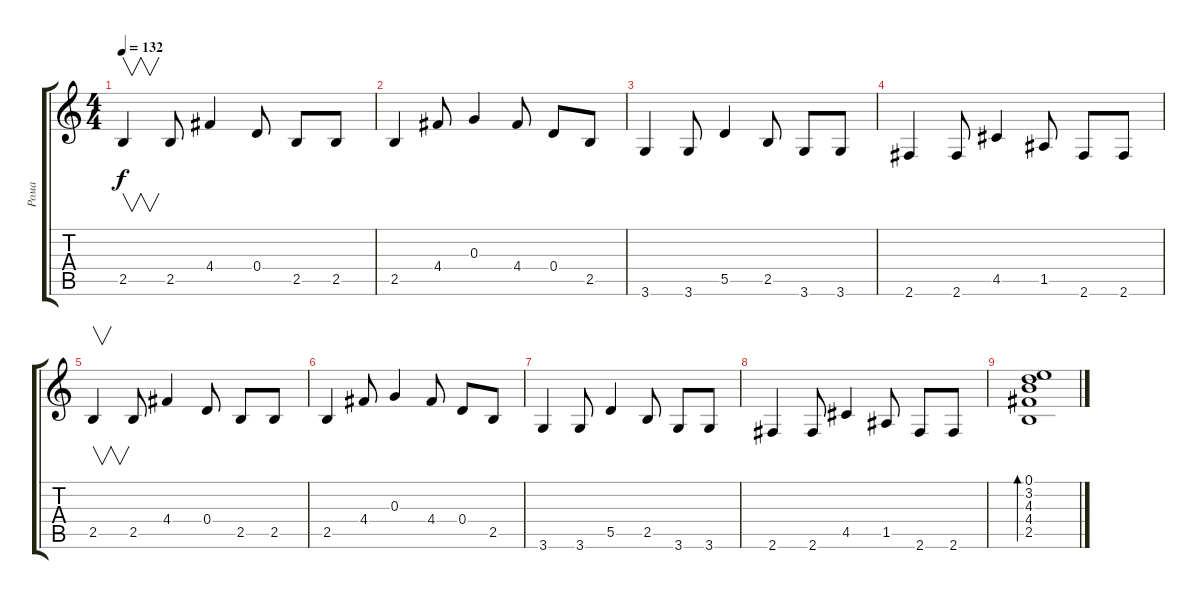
\track ("Рома" "Рома") {instrument electricguitarclean}
\staff {score tabs}
\tuning (E4 B3 G3 D3 A2 E2) {hide}
\ts (4 4)
\tempo 132
\clef g2
\ks c
2.5.4{v dy f} 2.5.8 4.4.4 0.4.8 2.5.8 2.5.8 |
2.5.4 4.4.8 0.3.4 4.4.8 0.4.8 2.5.8 |
3.6.4 3.6.8 5.5.4 2.5.8 3.6.8 3.6.8 |
2.6.4 2.6.8 4.5.4 1.5.8 2.6.8 2.6.8 |
2.5.4{v} 2.5.8 4.4.4 0.4.8 2.5.8 2.5.8 |
2.5.4 4.4.8 0.3.4 4.4.8 0.4.8 2.5.8 |
3.6.4 3.6.8 5.5.4 2.5.8 3.6.8 3.6.8 |
2.6.4 2.6.8 4.5.4 1.5.8 2.6.8 2.6.8 |
(0.1 3.2 4.3 4.4 2.5).1{bd 60}
